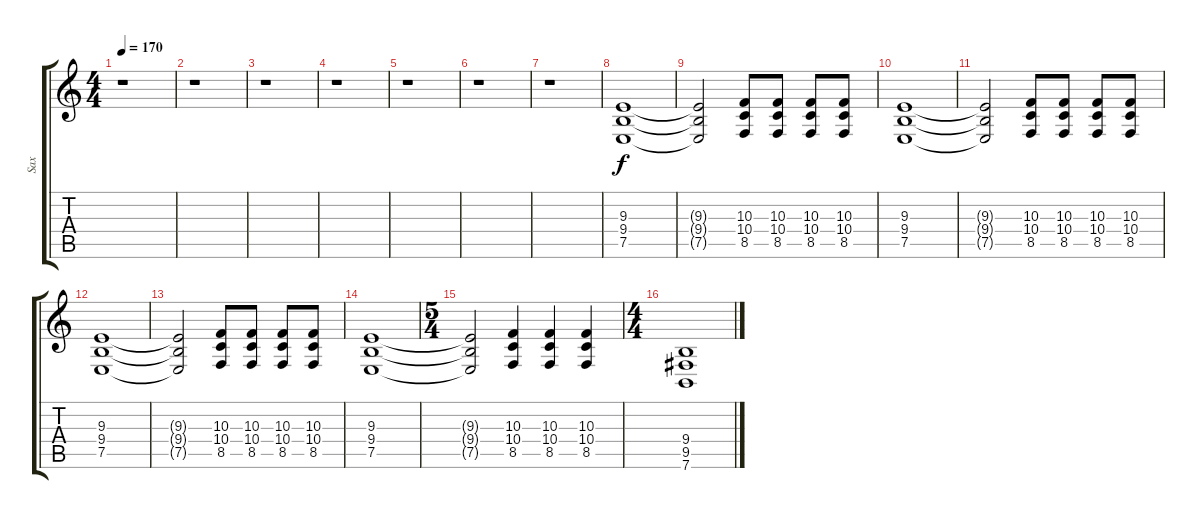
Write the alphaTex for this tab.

\track ("Sax" "Sax") {instrument altosax}
\staff {score tabs}
\tuning (E4 B3 G3 D3 A2 E2) {hide}
\ts (4 4)
\tempo 170
\clef g2
\ks c
r.1{dy f} |
r.1 |
r.1 |
r.1 |
r.1 |
r.1 |
r.1 |
(9.3 9.4 7.5).1 |
(9.3{t} 9.4{t} 7.5{t}).2 (10.3 10.4 8.5).8 (10.3 10.4 8.5).8 (10.3 10.4 8.5).8 (10.3 10.4 8.5).8 |
(9.3 9.4 7.5).1 |
(9.3{t} 9.4{t} 7.5{t}).2 (10.3 10.4 8.5).8 (10.3 10.4 8.5).8 (10.3 10.4 8.5).8 (10.3 10.4 8.5).8 |
(9.3 9.4 7.5).1 |
(9.3{t} 9.4{t} 7.5{t}).2 (10.3 10.4 8.5).8 (10.3 10.4 8.5).8 (10.3 10.4 8.5).8 (10.3 10.4 8.5).8 |
(9.3 9.4 7.5).1 |
\ts (5 4)
(9.3{t} 9.4{t} 7.5{t}).2 (10.3 10.4 8.5).4 (10.3 10.4 8.5).4 (10.3 10.4 8.5).4 |
\ts (4 4)
(9.4 9.5 7.6).1
